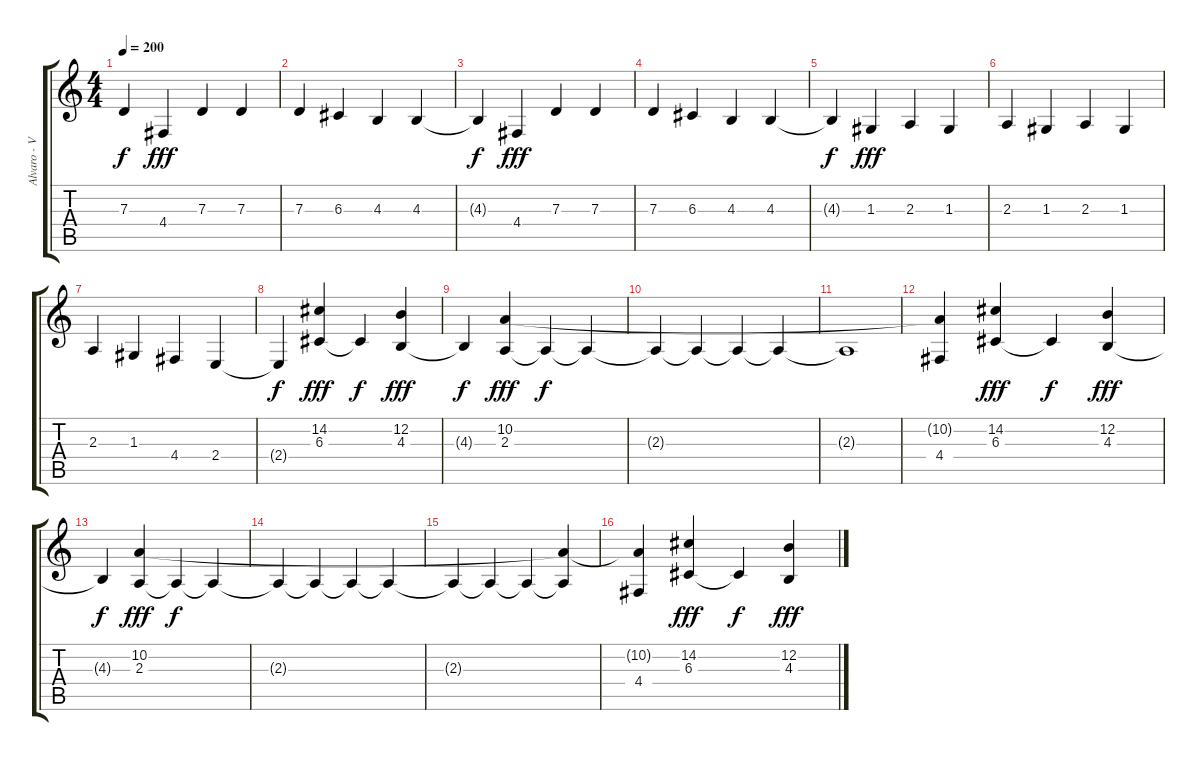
\track ("Alvaro - Voz" "Alvaro - V") {instrument lead6voice}
\staff {score tabs}
\tuning (E4 B3 G3 D3 A2 E2) {hide}
\ts (4 4)
\tempo 200
\clef g2
\ks c
7.3{t}.4{dy f} 4.4.4{dy fff} 7.3.4 7.3.4 |
7.3.4 6.3.4 4.3.4 4.3.4 |
4.3{t}.4{dy f} 4.4.4{dy fff} 7.3.4 7.3.4 |
7.3.4 6.3.4 4.3.4 4.3.4 |
4.3{t}.4{dy f} 1.3.4{dy fff} 2.3.4 1.3.4 |
2.3.4 1.3.4 2.3.4 1.3.4 |
2.3.4 1.3.4 4.4.4 2.4.4 |
2.4{t}.4{dy f} (14.2 6.3).4{dy fff} 6.3{t}.4{dy f} (12.2 4.3).4{dy fff} |
4.3{t}.4{dy f} (10.2 2.3).4{dy fff} 2.3{t}.4{dy f} 2.3{t}.4 |
2.3{t}.4 2.3{t}.4 2.3{t}.4 2.3{t}.4 |
2.3{t}.1 |
(10.2{t} 4.4).4 (14.2 6.3).4{dy fff} 6.3{t}.4{dy f} (12.2 4.3).4{dy fff} |
4.3{t}.4{dy f} (10.2 2.3).4{dy fff} 2.3{t}.4{dy f} 2.3{t}.4 |
2.3{t}.4 2.3{t}.4 2.3{t}.4 2.3{t}.4 |
2.3{t}.4 2.3{t}.4 2.3{t}.4 (10.2{t} 2.3{t}).4 |
(10.2{t} 4.4).4 (14.2 6.3).4{dy fff} 6.3{t}.4{dy f} (12.2 4.3).4{dy fff}
